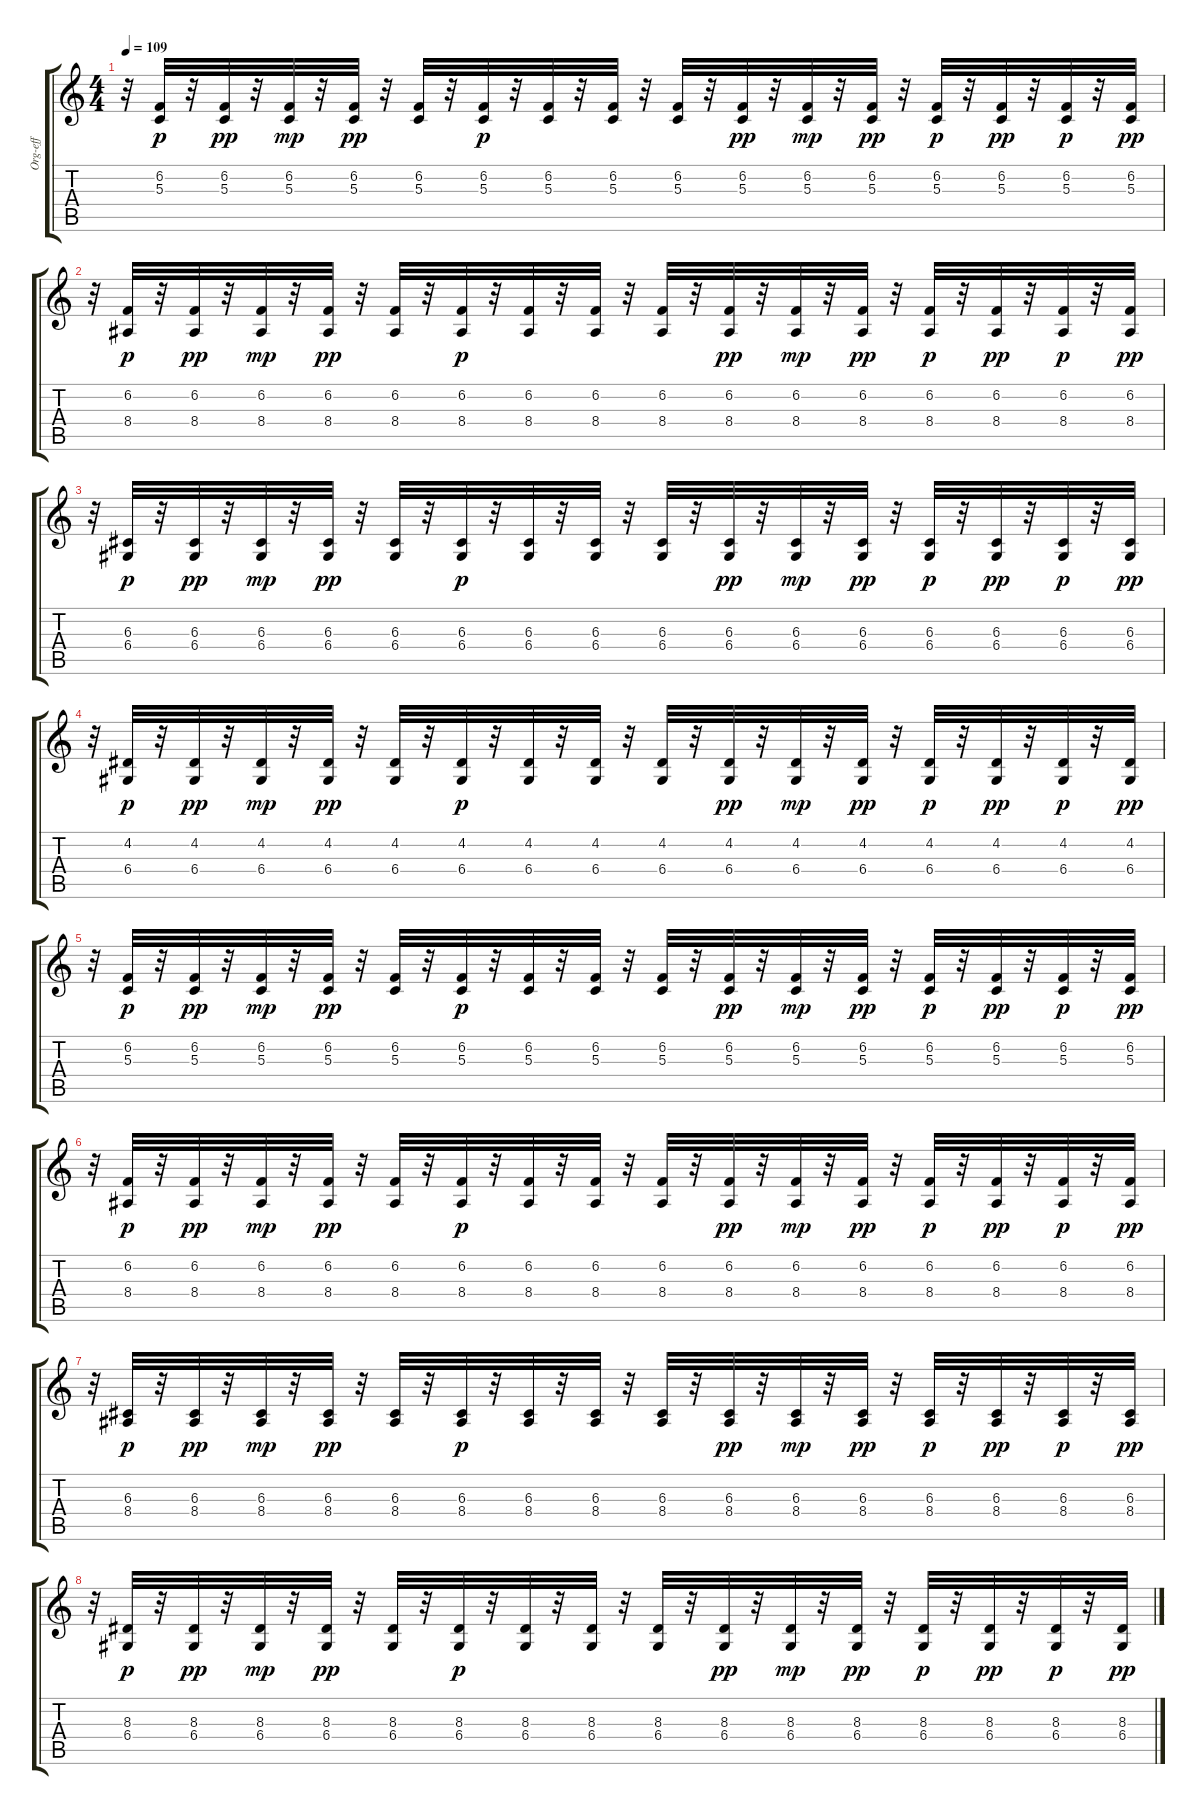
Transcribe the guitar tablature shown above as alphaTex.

\track ("Org-eff" "Org-eff") {instrument lead8bassandlead}
\staff {score tabs}
\tuning (E4 B3 G3 D3 A2 E2) {hide}
\ts (4 4)
\tempo 109
\clef g2
\ks c
r.32{dy pp} (6.2 5.3).32{dy p} r.32 (6.2 5.3).32{dy pp} r.32 (6.2 5.3).32{dy mp} r.32 (6.2 5.3).32{dy pp} r.32 (6.2 5.3).32 r.32 (6.2 5.3).32{dy p} r.32 (6.2 5.3).32 r.32 (6.2 5.3).32 r.32 (6.2 5.3).32 r.32 (6.2 5.3).32{dy pp} r.32 (6.2 5.3).32{dy mp} r.32 (6.2 5.3).32{dy pp} r.32 (6.2 5.3).32{dy p} r.32 (6.2 5.3).32{dy pp} r.32 (6.2 5.3).32{dy p} r.32 (6.2 5.3).32{dy pp} |
r.32 (6.2 8.4).32{dy p} r.32 (6.2 8.4).32{dy pp} r.32 (6.2 8.4).32{dy mp} r.32 (6.2 8.4).32{dy pp} r.32 (6.2 8.4).32 r.32 (6.2 8.4).32{dy p} r.32 (6.2 8.4).32 r.32 (6.2 8.4).32 r.32 (6.2 8.4).32 r.32 (6.2 8.4).32{dy pp} r.32 (6.2 8.4).32{dy mp} r.32 (6.2 8.4).32{dy pp} r.32 (6.2 8.4).32{dy p} r.32 (6.2 8.4).32{dy pp} r.32 (6.2 8.4).32{dy p} r.32 (6.2 8.4).32{dy pp} |
r.32 (6.3 6.4).32{dy p} r.32 (6.3 6.4).32{dy pp} r.32 (6.3 6.4).32{dy mp} r.32 (6.3 6.4).32{dy pp} r.32 (6.3 6.4).32 r.32 (6.3 6.4).32{dy p} r.32 (6.3 6.4).32 r.32 (6.3 6.4).32 r.32 (6.3 6.4).32 r.32 (6.3 6.4).32{dy pp} r.32 (6.3 6.4).32{dy mp} r.32 (6.3 6.4).32{dy pp} r.32 (6.3 6.4).32{dy p} r.32 (6.3 6.4).32{dy pp} r.32 (6.3 6.4).32{dy p} r.32 (6.3 6.4).32{dy pp} |
r.32 (4.2 6.4).32{dy p} r.32 (4.2 6.4).32{dy pp} r.32 (4.2 6.4).32{dy mp} r.32 (4.2 6.4).32{dy pp} r.32 (4.2 6.4).32 r.32 (4.2 6.4).32{dy p} r.32 (4.2 6.4).32 r.32 (4.2 6.4).32 r.32 (4.2 6.4).32 r.32 (4.2 6.4).32{dy pp} r.32 (4.2 6.4).32{dy mp} r.32 (4.2 6.4).32{dy pp} r.32 (4.2 6.4).32{dy p} r.32 (4.2 6.4).32{dy pp} r.32 (4.2 6.4).32{dy p} r.32 (4.2 6.4).32{dy pp} |
r.32 (6.2 5.3).32{dy p} r.32 (6.2 5.3).32{dy pp} r.32 (6.2 5.3).32{dy mp} r.32 (6.2 5.3).32{dy pp} r.32 (6.2 5.3).32 r.32 (6.2 5.3).32{dy p} r.32 (6.2 5.3).32 r.32 (6.2 5.3).32 r.32 (6.2 5.3).32 r.32 (6.2 5.3).32{dy pp} r.32 (6.2 5.3).32{dy mp} r.32 (6.2 5.3).32{dy pp} r.32 (6.2 5.3).32{dy p} r.32 (6.2 5.3).32{dy pp} r.32 (6.2 5.3).32{dy p} r.32 (6.2 5.3).32{dy pp} |
r.32 (6.2 8.4).32{dy p} r.32 (6.2 8.4).32{dy pp} r.32 (6.2 8.4).32{dy mp} r.32 (6.2 8.4).32{dy pp} r.32 (6.2 8.4).32 r.32 (6.2 8.4).32{dy p} r.32 (6.2 8.4).32 r.32 (6.2 8.4).32 r.32 (6.2 8.4).32 r.32 (6.2 8.4).32{dy pp} r.32 (6.2 8.4).32{dy mp} r.32 (6.2 8.4).32{dy pp} r.32 (6.2 8.4).32{dy p} r.32 (6.2 8.4).32{dy pp} r.32 (6.2 8.4).32{dy p} r.32 (6.2 8.4).32{dy pp} |
r.32 (6.3 8.4).32{dy p} r.32 (6.3 8.4).32{dy pp} r.32 (6.3 8.4).32{dy mp} r.32 (6.3 8.4).32{dy pp} r.32 (6.3 8.4).32 r.32 (6.3 8.4).32{dy p} r.32 (6.3 8.4).32 r.32 (6.3 8.4).32 r.32 (6.3 8.4).32 r.32 (6.3 8.4).32{dy pp} r.32 (6.3 8.4).32{dy mp} r.32 (6.3 8.4).32{dy pp} r.32 (6.3 8.4).32{dy p} r.32 (6.3 8.4).32{dy pp} r.32 (6.3 8.4).32{dy p} r.32 (6.3 8.4).32{dy pp} |
r.32 (8.3 6.4).32{dy p} r.32 (8.3 6.4).32{dy pp} r.32 (8.3 6.4).32{dy mp} r.32 (8.3 6.4).32{dy pp} r.32 (8.3 6.4).32 r.32 (8.3 6.4).32{dy p} r.32 (8.3 6.4).32 r.32 (8.3 6.4).32 r.32 (8.3 6.4).32 r.32 (8.3 6.4).32{dy pp} r.32 (8.3 6.4).32{dy mp} r.32 (8.3 6.4).32{dy pp} r.32 (8.3 6.4).32{dy p} r.32 (8.3 6.4).32{dy pp} r.32 (8.3 6.4).32{dy p} r.32 (8.3 6.4).32{dy pp}
